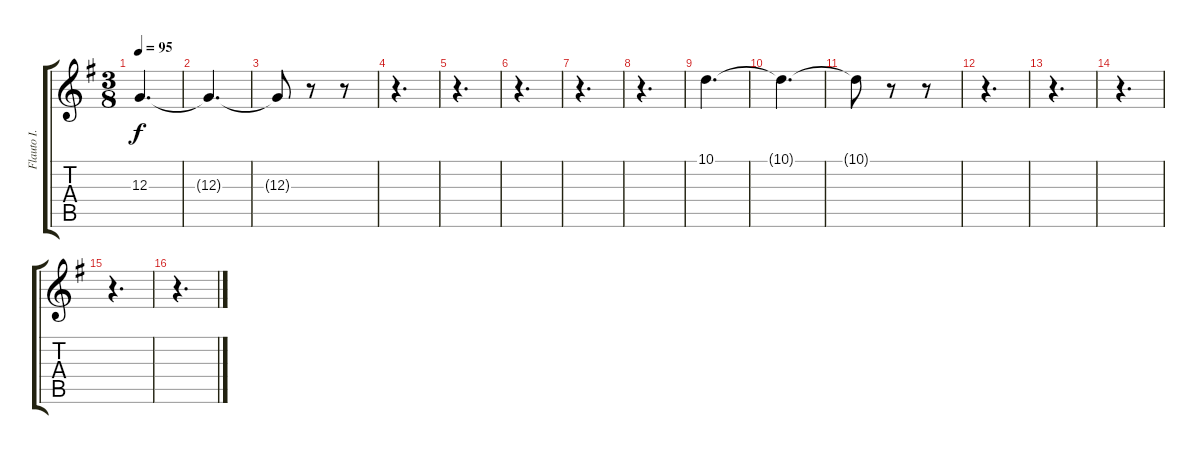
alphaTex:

\track ("Flauto I. (Flùte à bee)" "Flauto I. ") {instrument recorder}
\staff {score tabs}
\tuning (E4 B3 G3 D3 A2 E2) {hide}
\ts (3 8)
\tempo 95
\clef g2
\ks g
12.3.4{d dy f} |
12.3{t}.4{d} |
12.3{t}.8 r.8 r.8 |
r.4{d} |
r.4{d} |
r.4{d} |
r.4{d} |
r.4{d} |
10.1.4{d} |
10.1{t}.4{d} |
10.1{t}.8 r.8 r.8 |
r.4{d} |
r.4{d} |
r.4{d} |
r.4{d} |
r.4{d}
